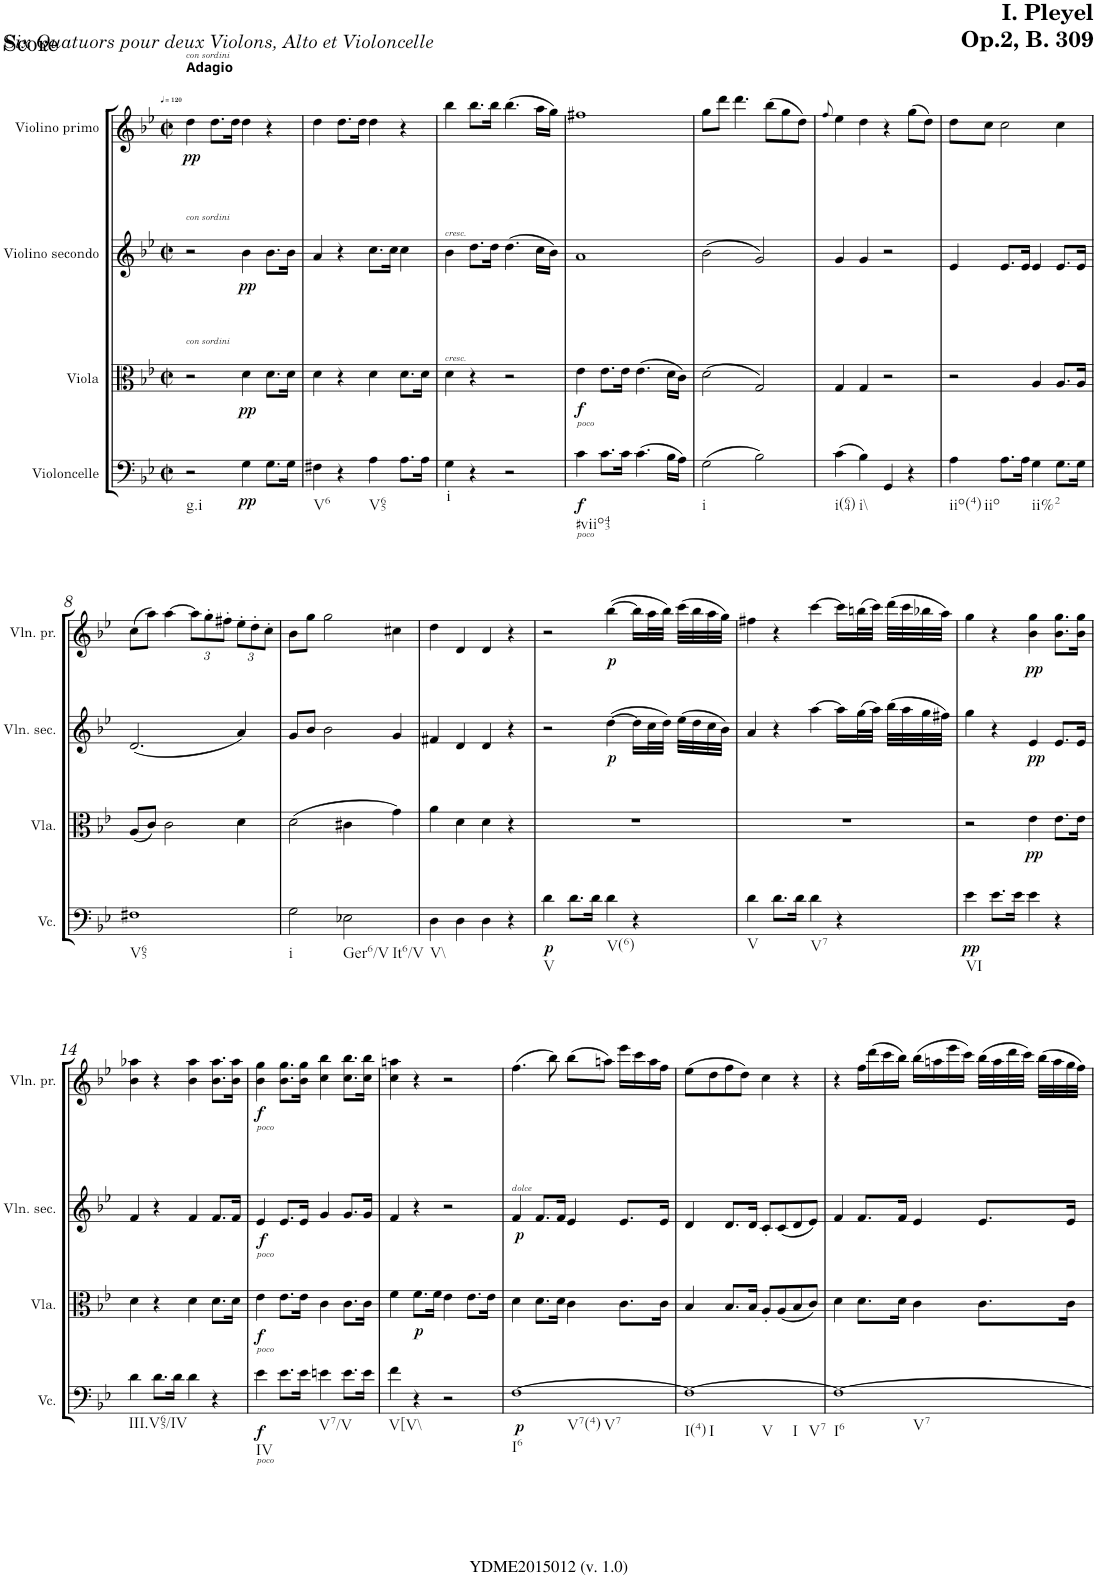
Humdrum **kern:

**kern	**dynam	**kern	**dynam	**kern	**dynam	**kern	**dynam
*part4	*part4	*part3	*part3	*part2	*part2	*part1	*part1
*staff4	*staff4	*staff3	*staff3	*staff2	*staff2	*staff1	*staff1
*I"Violoncelle	*	*I"Viola	*	*I"Violino secondo	*	*I"Violino primo	*
*I'Vc.	*	*I'Vla.	*	*I'Vln. sec.	*	*I'Vln. pr.	*
*clefF4	*	*clefC3	*	*clefG2	*	*clefG2	*
*k[b-e-]	*	*k[b-e-]	*	*k[b-e-]	*	*k[b-e-]	*
*B-:	*	*B-:	*	*B-:	*	*B-:	*
*M2/2	*	*M2/2	*	*M2/2	*	*M2/2	*
*met(c|)	*	*met(c|)	*	*met(c|)	*	*met(c|)	*
*MM120	*	*MM120	*	*MM120	*	*MM120	*
=1	=1	=1	=1	=1	=1	=1	=1
!	!	!	!	!	!	!LO:TX:a:B:t=Adagio	!
!	!	!	!	!	!	!LO:TX:a:i:t=con sordini	!
!	!	!	!	!LO:TX:a:i:t=con sordini	!	!	!
!	!	!LO:TX:a:i:t=con sordini	!	!	!	!	!
!LO:TX:b:t=g.i	!	!	!	!	!	!	!
!	!	!	!	!	!	!	!LO:DY:b
2r	.	2r	.	2r	.	4dd\	pp
.	.	.	.	.	.	8.dd\L	.
.	.	.	.	.	.	16dd\Jk	.
!	!LO:DY:b	!	!LO:DY:b	!	!LO:DY:b	!	!
4G\	pp	4d\	pp	4b-\	pp	4dd\	.
8.G\L	.	8.d\L	.	8.b-\L	.	4r	.
16G\Jk	.	16d\Jk	.	16b-\Jk	.	.	.
=2	=2	=2	=2	=2	=2	=2	=2
!LO:TX:b:t=V6	!	!	!	!	!	!	!
4F#X\	.	4d\	.	4a/	.	4dd\	.
4r	.	4r	.	4r	.	8.dd\L	.
.	.	.	.	.	.	16dd\Jk	.
!LO:TX:b:t=V65	!	!	!	!	!	!	!
4A\	.	4d\	.	8.cc\L	.	4dd\	.
.	.	.	.	16cc\Jk	.	.	.
8.A\L	.	8.d\L	.	4cc\	.	4r	.
16A\Jk	.	16d\Jk	.	.	.	.	.
=3	=3	=3	=3	=3	=3	=3	=3
!	!	!	!	!	!	!LO:TX:b:i:t=cresc.	!
!	!	!	!	!LO:TX:b:i:t=cresc.	!	!	!
!LO:TX:b:t=i	!	!	!	!	!	!	!
4G\	.	4d\	.	4b-\	.	4bb-\	.
4r	.	4r	.	8.dd\L	.	8.bb-\L	.
.	.	.	.	16dd\Jk	.	16bb-\Jk	.
2r	.	2r	.	(>4.dd\	.	(>4.bb-\	.
.	.	.	.	16cc\LL	.	16aa\LL	.
.	.	.	.	16b-\JJ)	.	16gg\JJ)	.
=4	=4	=4	=4	=4	=4	=4	=4
!	!	!LO:TX:b:i:t=poco	!	!	!	!	!
!LO:TX:b:i:t=poco	!	!	!	!	!	!	!
!LO:TX:b:t=#viio43	!	!	!	!	!	!	!
!	!LO:DY:b	!	!LO:DY:b	!	!	!	!
4c\	f	4e-\	f	1a	.	1ff#X	.
8.c\L	.	8.e-\L	.	.	.	.	.
16c\Jk	.	16e-\Jk	.	.	.	.	.
(>4.c\	.	(>4.e-\	.	.	.	.	.
16B-\LL	.	16d\LL	.	.	.	.	.
16A\JJ)	.	16c\JJ)	.	.	.	.	.
=5	=5	=5	=5	=5	=5	=5	=5
!LO:TX:b:t=i	!	!	!	!	!	!	!
(>2G\	.	(>2d\	.	(>2b-\	.	8gg\L	.
.	.	.	.	.	.	8ddd\J	.
.	.	.	.	.	.	4.ddd\	.
2B-\)	.	2G/)	.	2g/)	.	.	.
.	.	.	.	.	.	(>8bb-\L	.
.	.	.	.	.	.	8gg\	.
.	.	.	.	.	.	8dd\J)	.
=6	=6	=6	=6	=6	=6	=6	=6
.	.	.	.	.	.	8qff/	.
!LO:TX:b:t=i(64)	!	!	!	!	!	!	!
(>4c\	.	4G/	.	4g/	.	4ee-\	.
!LO:TX:b:t=i\\	!	!	!	!	!	!	!
4B-\)	.	4G/	.	4g/	.	4dd\	.
4GG/	.	2r	.	2r	.	4r	.
4r	.	.	.	.	.	(>8gg\L	.
.	.	.	.	.	.	8dd\J)	.
=7	=7	=7	=7	=7	=7	=7	=7
!LO:TX:b:t=iio(4)	!	!	!	!	!	!	!
!LO:TX:b:t=iio	!	!	!	!	!	!	!
4A\	.	2r	.	4e-/	.	8dd\L	.
.	.	.	.	.	.	8cc\J	.
8.A\L	.	.	.	8.e-/L	.	2cc\	.
16A\Jk	.	.	.	16e-/Jk	.	.	.
!LO:TX:b:t=ii%2	!	!	!	!	!	!	!
4G\	.	4A/	.	4e-/	.	.	.
8.G\L	.	8.A/L	.	8.e-/L	.	4cc\	.
16G\Jk	.	16A/Jk	.	16e-/Jk	.	.	.
!!LO:LB:g=z
=8	=8	=8	=8	=8	=8	=8	=8
!LO:TX:b:t=V65	!	!	!	!	!	!	!
1F#X	.	(<8A/L	.	(<2.d/	.	(>8cc\L	.
.	.	8c/J)	.	.	.	8aa\J)	.
.	.	2c\	.	.	.	[4aa\	.
*	*	*	*	*	*	*Xbrackettup	*
.	.	.	.	.	.	12aa\L]	.
.	.	.	.	.	.	12gg'\	.
.	.	.	.	.	.	12ff#X'\J	.
.	.	4d\	.	4a/)	.	12ee-'\L	.
.	.	.	.	.	.	12dd'\	.
.	.	.	.	.	.	12cc'\J	.
=9	=9	=9	=9	=9	=9	=9	=9
!LO:TX:b:t=i	!	!	!	!	!	!	!
2G\	.	(>2d\	.	8g/L	.	8b-\L	.
.	.	.	.	8b-/J	.	8gg\J	.
.	.	.	.	2b-\	.	2gg\	.
!LO:TX:b:t=Ger6/V	!	!	!	!	!	!	!
!LO:TX:b:t=It6/V	!	!	!	!	!	!	!
2E-X\	.	4c#X\	.	.	.	.	.
.	.	4g\)	.	4g/	.	4cc#X\	.
=10	=10	=10	=10	=10	=10	=10	=10
!LO:TX:b:t=V\\	!	!	!	!	!	!	!
4D\	.	4a\	.	4f#X/	.	4dd\	.
4D\	.	4d\	.	4d/	.	4d/	.
4D\	.	4d\	.	4d/	.	4d/	.
4r	.	4r	.	4r	.	4r	.
=11	=11	=11	=11	=11	=11	=11	=11
!LO:TX:b:t=V	!	!	!	!	!	!	!
!	!LO:DY:b	!	!	!	!	!	!
4d\	p	1r	.	2r	.	2r	.
8.d\L	.	.	.	.	.	.	.
16d\Jk	.	.	.	.	.	.	.
!LO:TX:b:t=V(6)	!	!	!	!	!	!	!
!	!	!	!	!	!LO:DY:b	!	!LO:DY:b
4d\	.	.	.	(>[4dd\	p	(>[4bb-\	p
4r	.	.	.	16dd\LL]	.	16bb-\LL]	.
.	.	.	.	32cc\L	.	32aa\L	.
.	.	.	.	32dd\JJJ)	.	32bb-\JJJ)	.
.	.	.	.	(>32ee-\LLL	.	(>32ccc\LLL	.
.	.	.	.	32dd\	.	32bb-\	.
.	.	.	.	32cc\	.	32aa\	.
.	.	.	.	32b-\JJJ)	.	32gg\JJJ)	.
=12	=12	=12	=12	=12	=12	=12	=12
!LO:TX:b:t=V	!	!	!	!	!	!	!
4d\	.	1r	.	4a/	.	4ff#X\	.
8.d\L	.	.	.	4r	.	4r	.
16d\Jk	.	.	.	.	.	.	.
!LO:TX:b:t=V7	!	!	!	!	!	!	!
4d\	.	.	.	[4aa\	.	[4ccc\	.
4r	.	.	.	16aa\LL]	.	16ccc\LL]	.
.	.	.	.	(>32gg\L	.	(>32bbn\L	.
.	.	.	.	32aa\JJJ)	.	32ccc\JJJ)	.
.	.	.	.	(>32bb-\LLL	.	(>32ddd\LLL	.
.	.	.	.	32aa\	.	32ccc\	.
.	.	.	.	32gg\	.	32bb-X\	.
.	.	.	.	32ff#X\JJJ)	.	32aa\JJJ)	.
=13	=13	=13	=13	=13	=13	=13	=13
!LO:TX:b:t=VI	!	!	!	!	!	!	!
!	!LO:DY:b	!	!	!	!	!	!
4e-\	pp	2r	.	4gg\	.	4gg\	.
8.e-\L	.	.	.	4r	.	4r	.
16e-\Jk	.	.	.	.	.	.	.
!	!	!	!LO:DY:b	!	!LO:DY:b	!	!LO:DY:b
4e-\	.	4e-\	pp	4e-/	pp	4b-\ 4gg\	pp
4r	.	8.e-\L	.	8.e-/L	.	8.b-\ 8.gg\L	.
.	.	16e-\Jk	.	16e-/Jk	.	16b-\ 16gg\Jk	.
!!LO:LB:g=z
=14	=14	=14	=14	=14	=14	=14	=14
!LO:TX:b:t=III.V65/IV	!	!	!	!	!	!	!
4d\	.	4d\	.	4f/	.	4b-\ 4aa-X\	.
8.d\L	.	4r	.	4r	.	4r	.
16d\Jk	.	.	.	.	.	.	.
4d\	.	4d\	.	4f/	.	4b-\ 4aa-\	.
4r	.	8.d\L	.	8.f/L	.	8.b-\ 8.aa-\L	.
.	.	16d\Jk	.	16f/Jk	.	16b-\ 16aa-\Jk	.
=15	=15	=15	=15	=15	=15	=15	=15
!	!	!	!	!	!	!LO:TX:b:i:t=poco	!
!	!	!	!	!LO:TX:b:i:t=poco	!	!	!
!	!	!LO:TX:b:i:t=poco	!	!	!	!	!
!LO:TX:b:i:t=poco	!	!	!	!	!	!	!
!LO:TX:b:t=IV	!	!	!	!	!	!	!
!	!LO:DY:b	!	!LO:DY:b	!	!LO:DY:b	!	!LO:DY:b
4e-\	f	4e-\	f	4e-/	f	4b-\ 4gg\	f
8.e-\L	.	8.e-\L	.	8.e-/L	.	8.b-\ 8.gg\L	.
16e-\Jk	.	16e-\Jk	.	16e-/Jk	.	16b-\ 16gg\Jk	.
!LO:TX:b:t=V7/V	!	!	!	!	!	!	!
4en\	.	4c\	.	4g/	.	4cc\ 4bb-\	.
8.e\L	.	8.c\L	.	8.g/L	.	8.cc\ 8.bb-\L	.
16e\Jk	.	16c\Jk	.	16g/Jk	.	16cc\ 16bb-\Jk	.
=16	=16	=16	=16	=16	=16	=16	=16
!LO:TX:b:t=V[V\\	!	!	!	!	!	!	!
4f\	.	4f\	.	4f/	.	4cc\ 4aan\	.
!	!	!	!LO:DY:b	!	!	!	!
4r	.	8.f\L	p	4r	.	4r	.
.	.	16f\Jk	.	.	.	.	.
2r	.	4e-\	.	2r	.	2r	.
.	.	8.e-\L	.	.	.	.	.
.	.	16e-\Jk	.	.	.	.	.
=17	=17	=17	=17	=17	=17	=17	=17
!	!	!	!	!	!	!LO:TX:b:i:t=dolce	!
!LO:TX:b:t=I6	!	!	!	!	!	!	!
!LO:TX:b:t=V7(4)	!	!	!	!	!	!	!
!LO:TX:b:t=V7	!	!	!	!	!	!	!
!	!LO:DY:b	!	!	!	!LO:DY:b	!	!
[1F	p	4d\	.	4f/	p	(>4.ff\	.
.	.	8.d\L	.	8.f/L	.	.	.
.	.	.	.	.	.	8bb-\)	.
.	.	16d\Jk	.	16f/Jk	.	.	.
.	.	4c\	.	4e-/	.	(>8bb-\L	.
.	.	.	.	.	.	8aan\J)	.
.	.	8.c\L	.	8.e-/L	.	16eee-\LL	.
.	.	.	.	.	.	16ccc\	.
.	.	.	.	.	.	16aa\	.
.	.	16c\Jk	.	16e-/Jk	.	16ff\JJ	.
=18	=18	=18	=18	=18	=18	=18	=18
!LO:TX:b:t=I(4)	!	!	!	!	!	!	!
!LO:TX:b:t=I	!	!	!	!	!	!	!
!LO:TX:b:t=V	!	!	!	!	!	!	!
!LO:TX:b:t=I	!	!	!	!	!	!	!
!LO:TX:b:t=V7	!	!	!	!	!	!	!
1F_	.	4B-/	.	4d/	.	(>8ee-\L	.
.	.	.	.	.	.	8dd\	.
.	.	8.B-/L	.	8.d/L	.	8ff\	.
.	.	.	.	.	.	8dd\J)	.
.	.	16B-/Jk	.	16d/Jk	.	.	.
.	.	8A'/L	.	8c'/L	.	4cc\	.
.	.	(<8A/	.	(<8c/	.	.	.
.	.	8B-/	.	8d/	.	4r	.
.	.	8c/J)	.	8e-/J)	.	.	.
=19	=19	=19	=19	=19	=19	=19	=19
!LO:TX:b:t=I6	!	!	!	!	!	!	!
!LO:TX:b:t=V7	!	!	!	!	!	!	!
1F_	.	4d\	.	4f/	.	4r	.
.	.	8.d\L	.	8.f/L	.	16ff\LL	.
.	.	.	.	.	.	(>16ddd\	.
.	.	.	.	.	.	16ccc\	.
.	.	16d\Jk	.	16f/Jk	.	16bb-\JJ)	.
.	.	4c\	.	4e-/	.	(>16bb-\LL	.
.	.	.	.	.	.	16aan\	.
.	.	.	.	.	.	16eee-\	.
.	.	.	.	.	.	16ccc\JJ)	.
.	.	8.c\L	.	8.e-/L	.	(>32bb-\LLL	.
.	.	.	.	.	.	32aa\	.
.	.	.	.	.	.	32ddd\	.
.	.	.	.	.	.	32ccc\JJJ)	.
.	.	.	.	.	.	(>32bb-\LLL	.
.	.	.	.	.	.	32aa\	.
.	.	16c\Jk	.	16e-/Jk	.	32gg\	.
.	.	.	.	.	.	32ff\JJJ)	.
=	=	=	=	=	=	=	=
*-	*-	*-	*-	*-	*-	*-	*-
